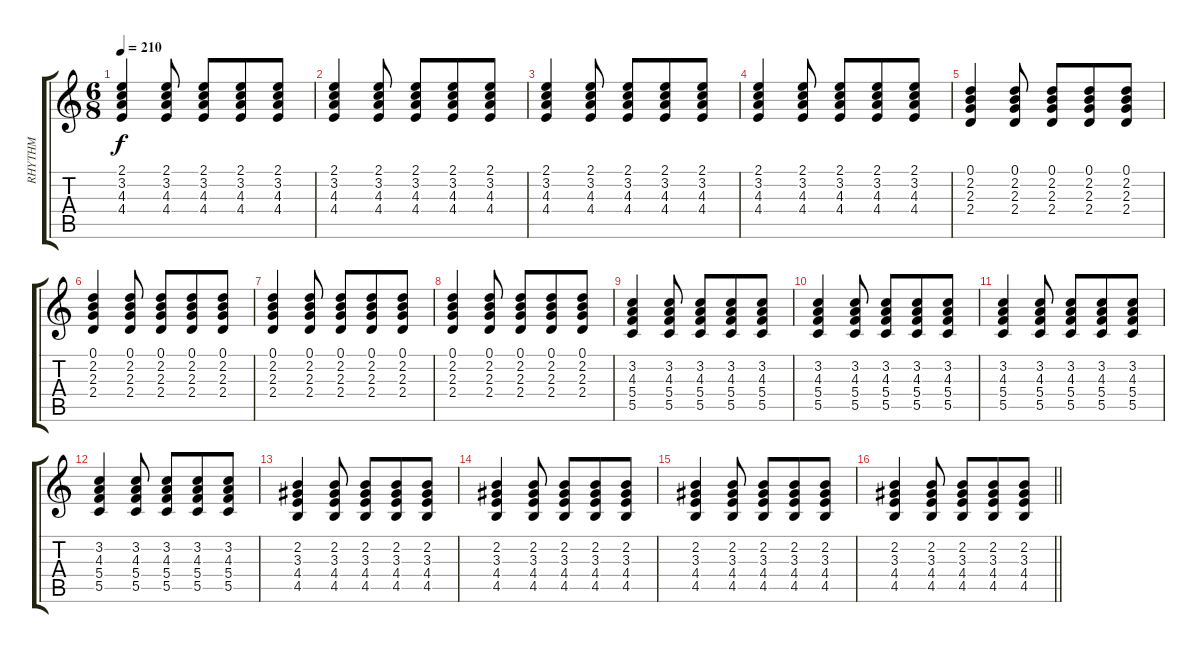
\track ("RHYTHM" "RHYTHM") {instrument acousticguitarsteel}
\staff {score tabs}
\tuning (D4 A3 F3 C3 G2 C2) {hide}
\ts (6 8)
\tempo 210
\clef g2
\ks c
(2.1 3.2 4.3 4.4).4{dy f} (2.1 3.2 4.3 4.4).8 (2.1 3.2 4.3 4.4).8 (2.1 3.2 4.3 4.4).8 (2.1 3.2 4.3 4.4).8 |
(2.1 3.2 4.3 4.4).4 (2.1 3.2 4.3 4.4).8 (2.1 3.2 4.3 4.4).8 (2.1 3.2 4.3 4.4).8 (2.1 3.2 4.3 4.4).8 |
(2.1 3.2 4.3 4.4).4 (2.1 3.2 4.3 4.4).8 (2.1 3.2 4.3 4.4).8 (2.1 3.2 4.3 4.4).8 (2.1 3.2 4.3 4.4).8 |
(2.1 3.2 4.3 4.4).4 (2.1 3.2 4.3 4.4).8 (2.1 3.2 4.3 4.4).8 (2.1 3.2 4.3 4.4).8 (2.1 3.2 4.3 4.4).8 |
(0.1 2.2 2.3 2.4).4 (0.1 2.2 2.3 2.4).8 (0.1 2.2 2.3 2.4).8 (0.1 2.2 2.3 2.4).8 (0.1 2.2 2.3 2.4).8 |
(0.1 2.2 2.3 2.4).4 (0.1 2.2 2.3 2.4).8 (0.1 2.2 2.3 2.4).8 (0.1 2.2 2.3 2.4).8 (0.1 2.2 2.3 2.4).8 |
(0.1 2.2 2.3 2.4).4 (0.1 2.2 2.3 2.4).8 (0.1 2.2 2.3 2.4).8 (0.1 2.2 2.3 2.4).8 (0.1 2.2 2.3 2.4).8 |
(0.1 2.2 2.3 2.4).4 (0.1 2.2 2.3 2.4).8 (0.1 2.2 2.3 2.4).8 (0.1 2.2 2.3 2.4).8 (0.1 2.2 2.3 2.4).8 |
(3.2 4.3 5.4 5.5).4 (3.2 4.3 5.4 5.5).8 (3.2 4.3 5.4 5.5).8 (3.2 4.3 5.4 5.5).8 (3.2 4.3 5.4 5.5).8 |
(3.2 4.3 5.4 5.5).4 (3.2 4.3 5.4 5.5).8 (3.2 4.3 5.4 5.5).8 (3.2 4.3 5.4 5.5).8 (3.2 4.3 5.4 5.5).8 |
(3.2 4.3 5.4 5.5).4 (3.2 4.3 5.4 5.5).8 (3.2 4.3 5.4 5.5).8 (3.2 4.3 5.4 5.5).8 (3.2 4.3 5.4 5.5).8 |
(3.2 4.3 5.4 5.5).4 (3.2 4.3 5.4 5.5).8 (3.2 4.3 5.4 5.5).8 (3.2 4.3 5.4 5.5).8 (3.2 4.3 5.4 5.5).8 |
(2.2 3.3 4.4 4.5).4 (2.2 3.3 4.4 4.5).8 (2.2 3.3 4.4 4.5).8 (2.2 3.3 4.4 4.5).8 (2.2 3.3 4.4 4.5).8 |
(2.2 3.3 4.4 4.5).4 (2.2 3.3 4.4 4.5).8 (2.2 3.3 4.4 4.5).8 (2.2 3.3 4.4 4.5).8 (2.2 3.3 4.4 4.5).8 |
(2.2 3.3 4.4 4.5).4 (2.2 3.3 4.4 4.5).8 (2.2 3.3 4.4 4.5).8 (2.2 3.3 4.4 4.5).8 (2.2 3.3 4.4 4.5).8 |
\barLineRight lightlight
(2.2 3.3 4.4 4.5).4 (2.2 3.3 4.4 4.5).8 (2.2 3.3 4.4 4.5).8 (2.2 3.3 4.4 4.5).8 (2.2 3.3 4.4 4.5).8
